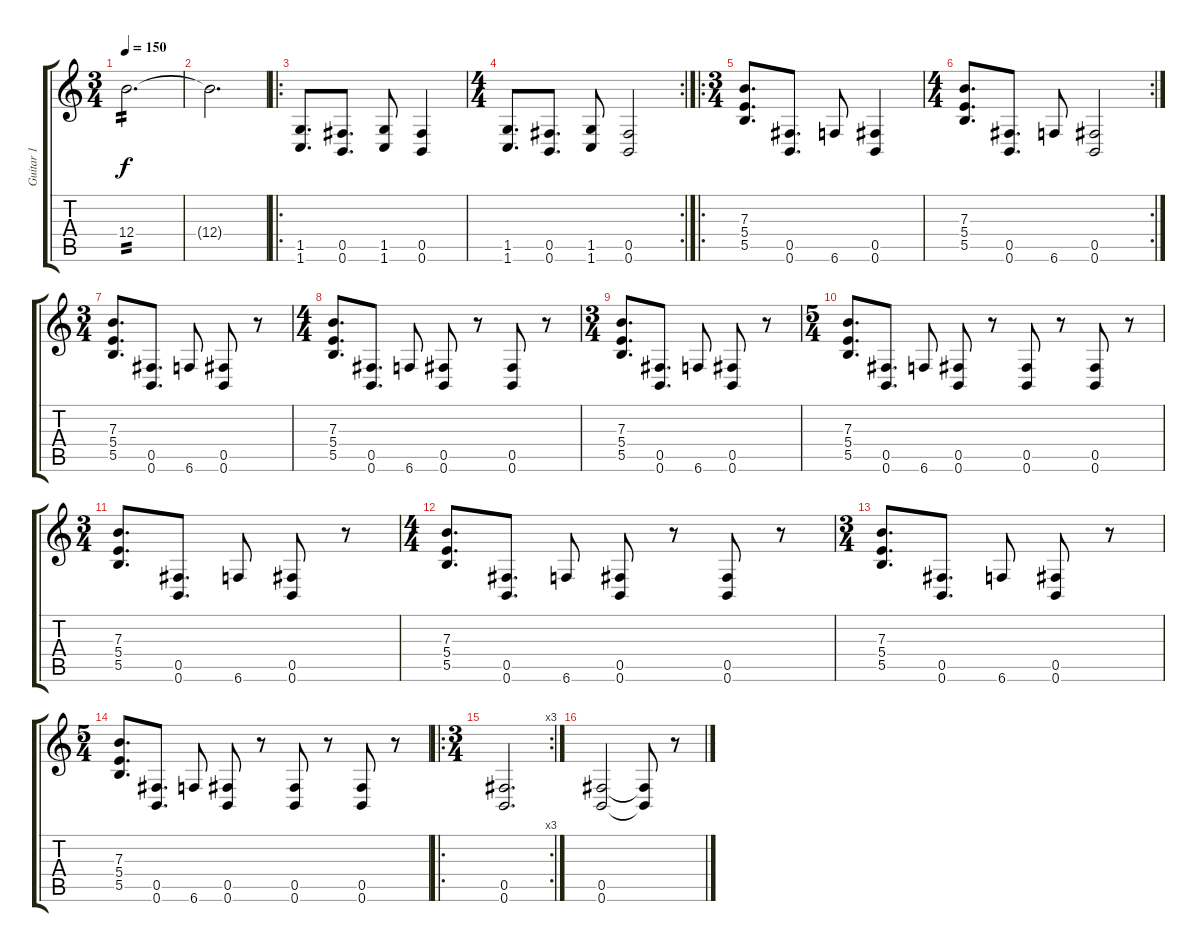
\track ("Guitar 1" "Guitar 1") {instrument distortionguitar}
\staff {score tabs}
\tuning (Db4 Ab3 E3 B2 Gb2 B1) {hide}
\ts (3 4)
\tempo 150
\clef g2
\ks c
12.4.2{d tp 2 dy f} |
12.4{t}.2{d} |
\ro
(1.5 1.6).8{d} (0.5 0.6).8{d} (1.5 1.6).8 (0.5 0.6).4 |
\rc 2
\ts (4 4)
(1.5 1.6).8{d} (0.5 0.6).8{d} (1.5 1.6).8 (0.5 0.6).2 |
\ro
\ts (3 4)
(7.3 5.4 5.5).8{d} (0.5 0.6).8{d} 6.6.8 (0.5 0.6).4 |
\rc 2
\ts (4 4)
(7.3 5.4 5.5).8{d} (0.5 0.6).8{d} 6.6.8 (0.5 0.6).2 |
\ts (3 4)
(7.3 5.4 5.5).8{d} (0.5 0.6).8{d} 6.6.8 (0.5 0.6).8 r.8 |
\ts (4 4)
(7.3 5.4 5.5).8{d} (0.5 0.6).8{d} 6.6.8 (0.5 0.6).8 r.8 (0.5 0.6).8 r.8 |
\ts (3 4)
(7.3 5.4 5.5).8{d} (0.5 0.6).8{d} 6.6.8 (0.5 0.6).8 r.8 |
\ts (5 4)
(7.3 5.4 5.5).8{d} (0.5 0.6).8{d} 6.6.8 (0.5 0.6).8 r.8 (0.5 0.6).8 r.8 (0.5 0.6).8 r.8 |
\ts (3 4)
(7.3 5.4 5.5).8{d} (0.5 0.6).8{d} 6.6.8 (0.5 0.6).8 r.8 |
\ts (4 4)
(7.3 5.4 5.5).8{d} (0.5 0.6).8{d} 6.6.8 (0.5 0.6).8 r.8 (0.5 0.6).8 r.8 |
\ts (3 4)
(7.3 5.4 5.5).8{d} (0.5 0.6).8{d} 6.6.8 (0.5 0.6).8 r.8 |
\ts (5 4)
(7.3 5.4 5.5).8{d} (0.5 0.6).8{d} 6.6.8 (0.5 0.6).8 r.8 (0.5 0.6).8 r.8 (0.5 0.6).8 r.8 |
\ro
\rc 3
\ts (3 4)
(0.5 0.6).2{d} |
(0.5 0.6).2 (0.5{t} 0.6{t}).8 r.8
